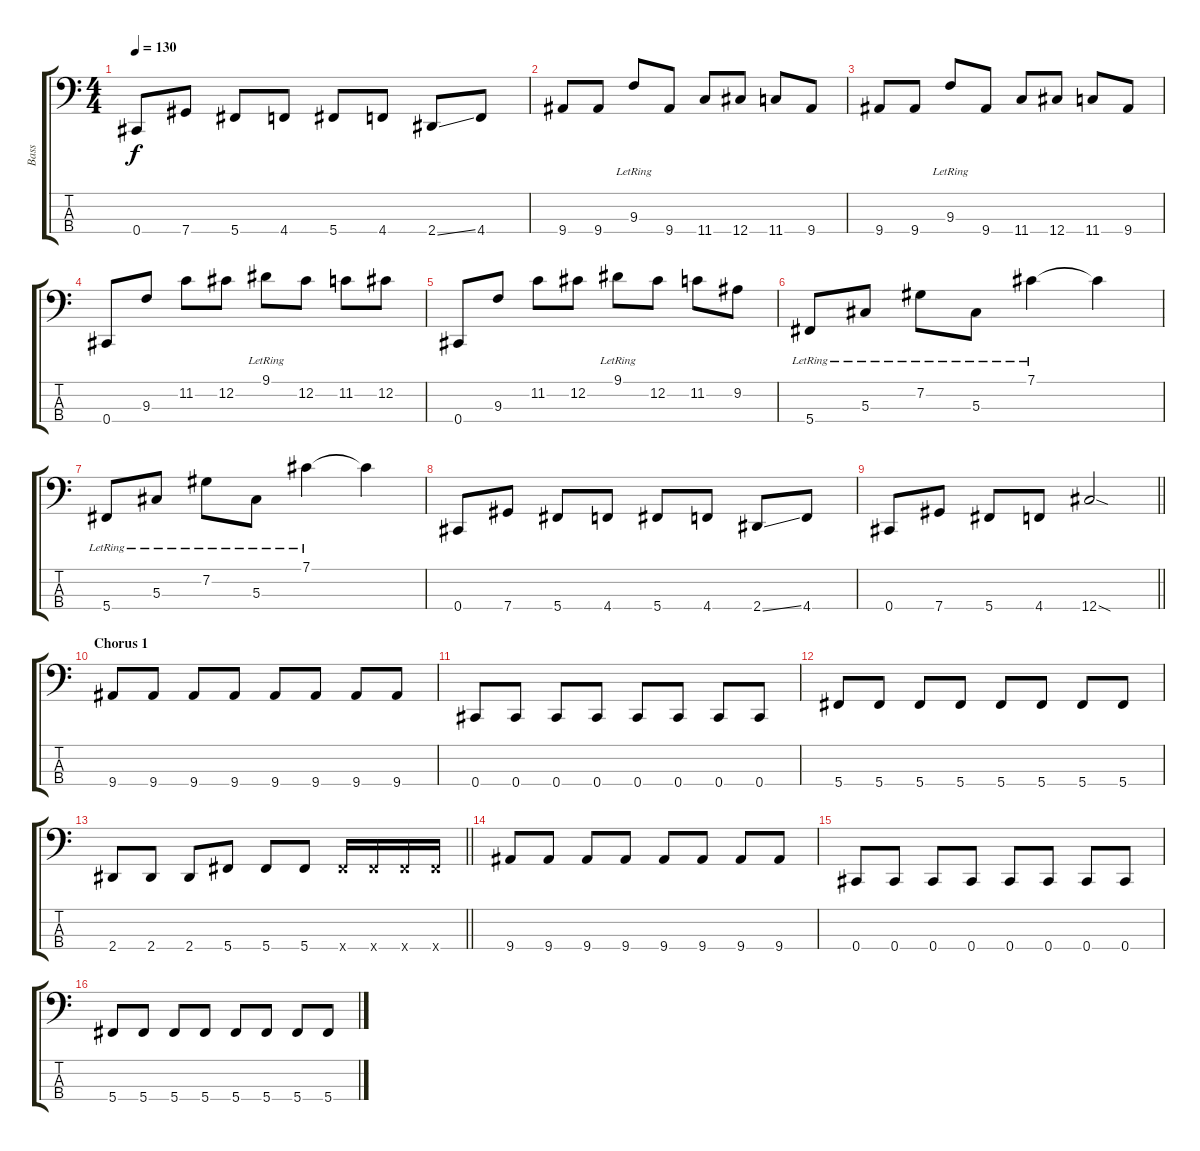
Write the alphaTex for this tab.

\track ("Bass" "Bass") {instrument electricbasspick}
\staff {score tabs}
\tuning (Gb2 Db2 Ab1 Db1) {hide}
\ts (4 4)
\tempo 130
\clef f4
\ks c
0.4.8{dy f} 7.4.8 5.4.8 4.4.8 5.4.8 4.4.8 2.4{ss}.8 4.4.8 |
9.4.8 9.4.8 9.3{lr}.8 9.4.8 11.4.8 12.4.8 11.4.8 9.4.8 |
9.4.8 9.4.8 9.3{lr}.8 9.4.8 11.4.8 12.4.8 11.4.8 9.4.8 |
0.4.8 9.3.8 11.2.8 12.2.8 9.1{lr}.8 12.2.8 11.2.8 12.2.8 |
0.4.8 9.3.8 11.2.8 12.2.8 9.1{lr}.8 12.2.8 11.2.8 9.2.8 |
5.4{lr}.8 5.3{lr}.8 7.2{lr}.8 5.3{lr}.8 7.1{lr}.4 7.1{t}.4 |
5.4{lr}.8 5.3{lr}.8 7.2{lr}.8 5.3{lr}.8 7.1{lr}.4 7.1{t}.4 |
0.4.8 7.4.8 5.4.8 4.4.8 5.4.8 4.4.8 2.4{ss}.8 4.4.8 |
\barLineRight lightlight
0.4.8 7.4.8 5.4.8 4.4.8 12.4{sod}.2 |
\section ("" "Chorus 1")
9.4.8 9.4.8 9.4.8 9.4.8 9.4.8 9.4.8 9.4.8 9.4.8 |
0.4.8 0.4.8 0.4.8 0.4.8 0.4.8 0.4.8 0.4.8 0.4.8 |
5.4.8 5.4.8 5.4.8 5.4.8 5.4.8 5.4.8 5.4.8 5.4.8 |
\barLineRight lightlight
2.4.8 2.4.8 2.4.8 5.4.8 5.4.8 5.4.8 5.4{x}.16 5.4{x}.16 5.4{x}.16 5.4{x}.16 |
9.4.8 9.4.8 9.4.8 9.4.8 9.4.8 9.4.8 9.4.8 9.4.8 |
0.4.8 0.4.8 0.4.8 0.4.8 0.4.8 0.4.8 0.4.8 0.4.8 |
5.4.8 5.4.8 5.4.8 5.4.8 5.4.8 5.4.8 5.4.8 5.4.8
